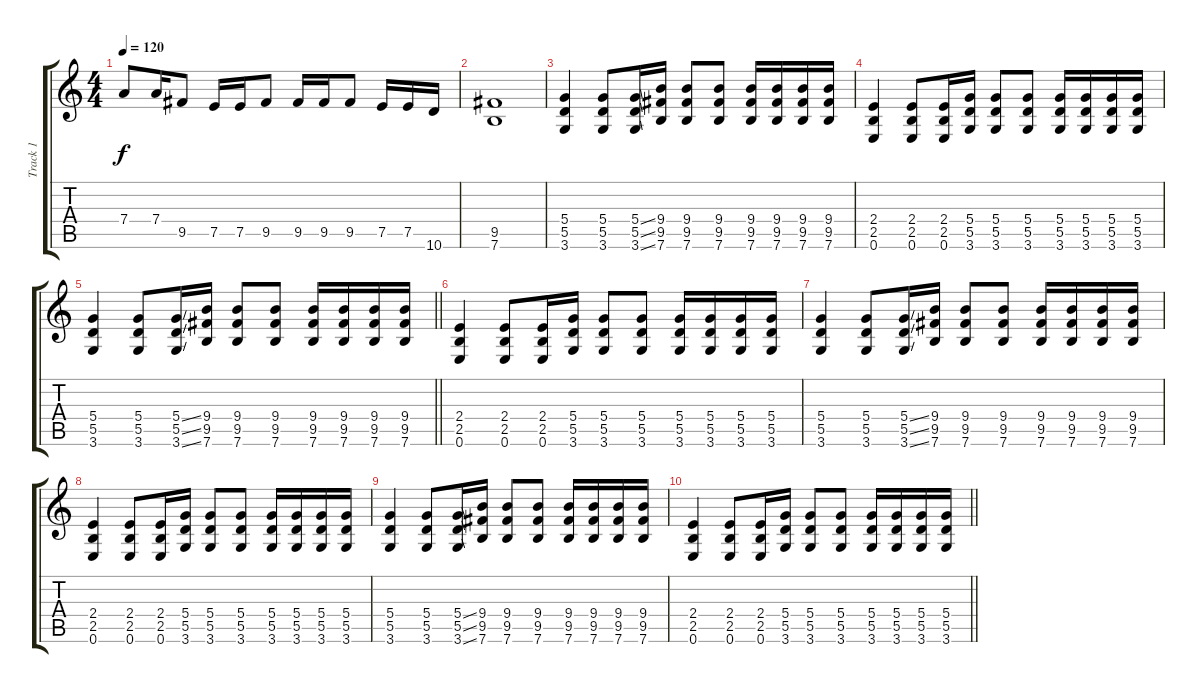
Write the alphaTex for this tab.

\track ("Track 1" "Track 1") {instrument distortionguitar}
\staff {score tabs}
\tuning (E4 B3 G3 D3 A2 E2) {hide}
\ts (4 4)
\tempo 120
\clef g2
\ks c
7.4.8{dy f} 7.4.16 9.5.8 7.5.16 7.5.16 9.5.8 9.5.16 9.5.16 9.5.8 7.5.16 7.5.16 10.6.16 |
(9.5 7.6).1 |
(5.4 5.5 3.6).4 (5.4 5.5 3.6).8 (5.4{ss} 5.5{ss} 3.6{ss}).16 (9.4 9.5 7.6).16 (9.4 9.5 7.6).8 (9.4 9.5 7.6).8 (9.4 9.5 7.6).16 (9.4 9.5 7.6).16 (9.4 9.5 7.6).16 (9.4 9.5 7.6).16 |
(2.4 2.5 0.6).4 (2.4 2.5 0.6).8 (2.4 2.5 0.6).16 (5.4 5.5 3.6).16 (5.4 5.5 3.6).8 (5.4 5.5 3.6).8 (5.4 5.5 3.6).16 (5.4 5.5 3.6).16 (5.4 5.5 3.6).16 (5.4 5.5 3.6).16 |
\barLineRight lightlight
(5.4 5.5 3.6).4 (5.4 5.5 3.6).8 (5.4{ss} 5.5{ss} 3.6{ss}).16 (9.4 9.5 7.6).16 (9.4 9.5 7.6).8 (9.4 9.5 7.6).8 (9.4 9.5 7.6).16 (9.4 9.5 7.6).16 (9.4 9.5 7.6).16 (9.4 9.5 7.6).16 |
(2.4 2.5 0.6).4 (2.4 2.5 0.6).8 (2.4 2.5 0.6).16 (5.4 5.5 3.6).16 (5.4 5.5 3.6).8 (5.4 5.5 3.6).8 (5.4 5.5 3.6).16 (5.4 5.5 3.6).16 (5.4 5.5 3.6).16 (5.4 5.5 3.6).16 |
(5.4 5.5 3.6).4 (5.4 5.5 3.6).8 (5.4{ss} 5.5{ss} 3.6{ss}).16 (9.4 9.5 7.6).16 (9.4 9.5 7.6).8 (9.4 9.5 7.6).8 (9.4 9.5 7.6).16 (9.4 9.5 7.6).16 (9.4 9.5 7.6).16 (9.4 9.5 7.6).16 |
(2.4 2.5 0.6).4 (2.4 2.5 0.6).8 (2.4 2.5 0.6).16 (5.4 5.5 3.6).16 (5.4 5.5 3.6).8 (5.4 5.5 3.6).8 (5.4 5.5 3.6).16 (5.4 5.5 3.6).16 (5.4 5.5 3.6).16 (5.4 5.5 3.6).16 |
(5.4 5.5 3.6).4 (5.4 5.5 3.6).8 (5.4{ss} 5.5{ss} 3.6{ss}).16 (9.4 9.5 7.6).16 (9.4 9.5 7.6).8 (9.4 9.5 7.6).8 (9.4 9.5 7.6).16 (9.4 9.5 7.6).16 (9.4 9.5 7.6).16 (9.4 9.5 7.6).16 |
\barLineRight lightlight
(2.4 2.5 0.6).4 (2.4 2.5 0.6).8 (2.4 2.5 0.6).16 (5.4 5.5 3.6).16 (5.4 5.5 3.6).8 (5.4 5.5 3.6).8 (5.4 5.5 3.6).16 (5.4 5.5 3.6).16 (5.4 5.5 3.6).16 (5.4 5.5 3.6).16
